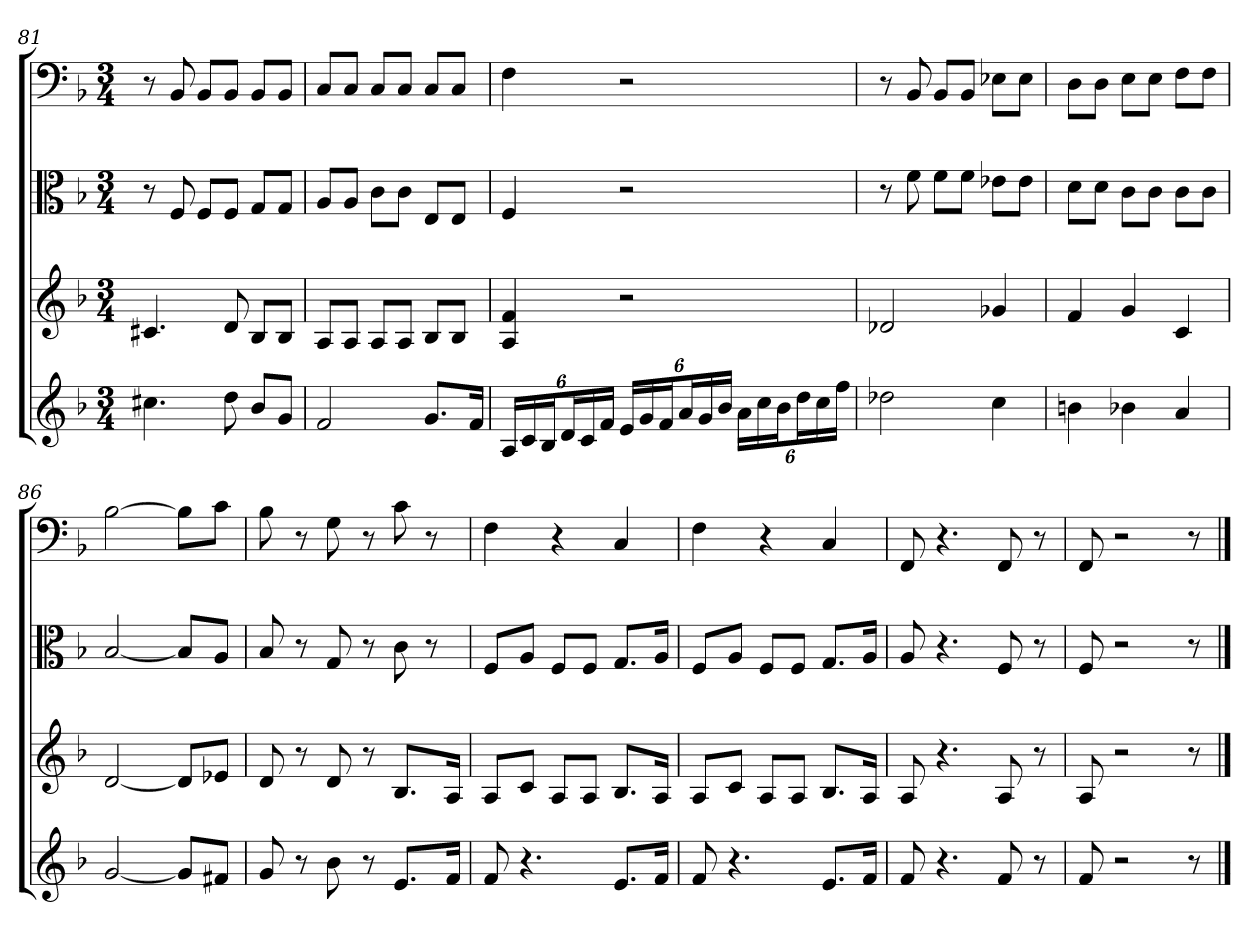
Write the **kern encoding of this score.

**kern	**kern	**kern	**kern
*part4	*part3	*part2	*part1
*staff4	*staff3	*staff2	*staff1
*	*	*clefC3	*clefF4
*k[b-]	*k[b-]	*k[b-]	*k[b-]
*F:	*F:	*F:	*F:
*M3/4	*M3/4	*M3/4	*M3/4
=81	=81	=81	=81
4.cc#X	4.c#X	8r	8r
.	.	8F	8BB-
.	.	8F/L	8BB-/L
8dd	8d	8F/J	8BB-/J
8b-L	8B-L	8G/L	8BB-/L
8gJ	8B-J	8G/J	8BB-/J
=82	=82	=82	=82
2f	8AL	8A/L	8C/L
.	8AJ	8A/J	8C/J
.	8AL	8c\L	8C/L
.	8AJ	8c\J	8C/J
8.gL	8B-L	8E/L	8C/L
.	8B-J	8E/J	8C/J
16fJk	.	.	.
=83	=83	=83	=83
24ALL	4A 4f	4F	4F
24c	.	.	.
24B-J	.	.	.
24dL	.	.	.
24c	.	.	.
24fJJ	.	.	.
24eLL	2r	2r	2r
24g	.	.	.
24fJ	.	.	.
24aL	.	.	.
24g	.	.	.
24b-JJ	.	.	.
24aLL	.	.	.
24cc	.	.	.
24b-J	.	.	.
24ddL	.	.	.
24cc	.	.	.
24ffJJ	.	.	.
=84	=84	=84	=84
2dd-X	2d-X	8r	8r
.	.	8f	8BB-
.	.	8f\L	8BB-/L
.	.	8f\J	8BB-/J
4cc	4g-X	8e-X\L	8E-X\L
.	.	8e-\J	8E-\J
=85	=85	=85	=85
4bn	4f	8d\L	8D\L
.	.	8d\J	8D\J
4b-X	4g	8c\L	8E\L
.	.	8c\J	8E\J
4a	4c	8c\L	8F\L
.	.	8c\J	8F\J
=86	=86	=86	=86
[2g	[2d	[2B-	[2B-
8gL]	8dL]	8B-/L]	8B-\L]
8f#XJ	8e-XJ	8A/J	8c\J
=87	=87	=87	=87
8g	8d	8B-	8B-
8r	8r	8r	8r
8b-	8d	8G	8G
8r	8r	8r	8r
8.eL	8.B-L	8c	8c
.	.	8r	8r
16fJk	16AJk	.	.
=88	=88	=88	=88
8f	8AL	8F/L	4F
4.r	8cJ	8A/J	.
.	8AL	8F/L	4r
.	8AJ	8F/J	.
8.eL	8.B-L	8.G/L	4C
16fJk	16AJk	16A/Jk	.
=89	=89	=89	=89
8f	8AL	8F/L	4F
4.r	8cJ	8A/J	.
.	8AL	8F/L	4r
.	8AJ	8F/J	.
8.eL	8.B-L	8.G/L	4C
16fJk	16AJk	16A/Jk	.
=90	=90	=90	=90
8f	8A	8A	8FF
4.r	4.r	4.r	4.r
8f	8A	8F	8FF
8r	8r	8r	8r
=91	=91	=91	=91
8f	8A	8F	8FF
2r	2r	2r	2r
8r	8r	8r	8r
==	==	==	==
*-	*-	*-	*-
